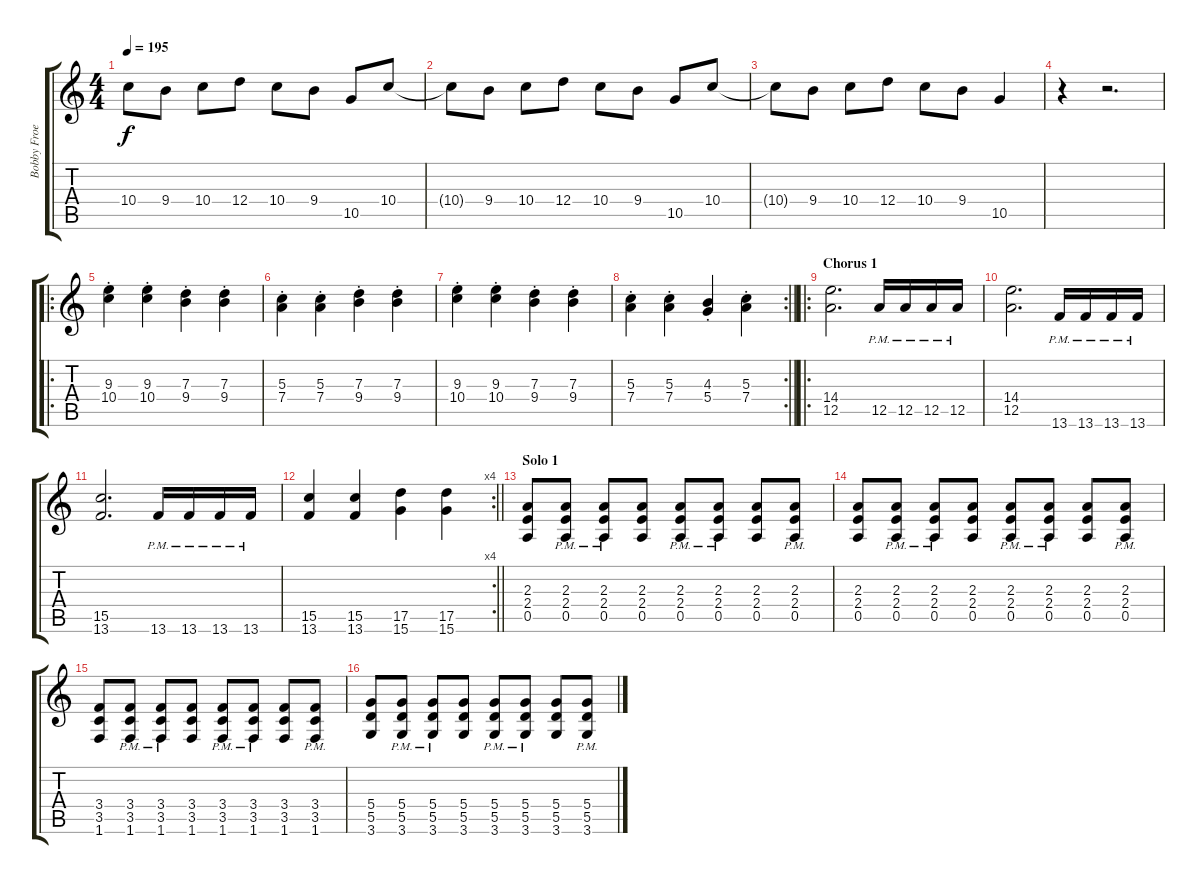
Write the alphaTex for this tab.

\track ("Bobby Froese" "Bobby Froe") {instrument distortionguitar}
\staff {score tabs}
\tuning (E4 B3 G3 D3 A2 E2) {hide}
\ts (4 4)
\tempo 195
\clef g2
\ks c
10.4{t}.8{dy f} 9.4.8 10.4.8 12.4.8 10.4.8 9.4.8 10.5.8 10.4.8 |
10.4{t}.8 9.4.8 10.4.8 12.4.8 10.4.8 9.4.8 10.5.8 10.4.8 |
10.4{t}.8 9.4.8 10.4.8 12.4.8 10.4.8 9.4.8 10.5.4 |
r.4 r.2{d} |
\ro
(9.3{st} 10.4{st}).4 (9.3{st} 10.4{st}).4 (7.3{st} 9.4{st}).4 (7.3{st} 9.4{st}).4 |
(5.3{st} 7.4{st}).4 (5.3{st} 7.4{st}).4 (7.3{st} 9.4{st}).4 (7.3{st} 9.4{st}).4 |
(9.3{st} 10.4{st}).4 (9.3{st} 10.4{st}).4 (7.3{st} 9.4{st}).4 (7.3{st} 9.4{st}).4 |
\rc 2
\barLineRight lightlight
(5.3{st} 7.4{st}).4 (5.3{st} 7.4{st}).4 (4.3{st} 5.4{st}).4 (5.3{st} 7.4{st}).4 |
\ro
\section ("" "Chorus 1")
(14.4 12.5).2{d} 12.5{pm}.16 12.5{pm}.16 12.5{pm}.16 12.5{pm}.16 |
(14.4 12.5).2{d} 13.6{pm}.16 13.6{pm}.16 13.6{pm}.16 13.6{pm}.16 |
(15.5 13.6).2{d} 13.6{pm}.16 13.6{pm}.16 13.6{pm}.16 13.6{pm}.16 |
\rc 4
\barLineRight lightlight
(15.5 13.6).4 (15.5 13.6).4 (17.5 15.6).4 (17.5 15.6).4 |
\section ("" "Solo 1")
(2.3 2.4 0.5).8 (2.3{pm} 2.4{pm} 0.5{pm}).8 (2.3{pm} 2.4{pm} 0.5{pm}).8 (2.3 2.4 0.5).8 (2.3{pm} 2.4{pm} 0.5{pm}).8 (2.3{pm} 2.4{pm} 0.5{pm}).8 (2.3 2.4 0.5).8 (2.3{pm} 2.4{pm} 0.5{pm}).8 |
(2.3 2.4 0.5).8 (2.3{pm} 2.4{pm} 0.5{pm}).8 (2.3{pm} 2.4{pm} 0.5{pm}).8 (2.3 2.4 0.5).8 (2.3{pm} 2.4{pm} 0.5{pm}).8 (2.3{pm} 2.4{pm} 0.5{pm}).8 (2.3 2.4 0.5).8 (2.3{pm} 2.4{pm} 0.5{pm}).8 |
(3.4 3.5 1.6).8 (3.4{pm} 3.5{pm} 1.6{pm}).8 (3.4{pm} 3.5{pm} 1.6{pm}).8 (3.4 3.5 1.6).8 (3.4{pm} 3.5{pm} 1.6{pm}).8 (3.4{pm} 3.5{pm} 1.6{pm}).8 (3.4 3.5 1.6).8 (3.4{pm} 3.5{pm} 1.6{pm}).8 |
(5.4 5.5 3.6).8 (5.4{pm} 5.5{pm} 3.6{pm}).8 (5.4{pm} 5.5{pm} 3.6{pm}).8 (5.4 5.5 3.6).8 (5.4{pm} 5.5{pm} 3.6{pm}).8 (5.4{pm} 5.5{pm} 3.6{pm}).8 (5.4 5.5 3.6).8 (5.4{pm} 5.5{pm} 3.6{pm}).8
